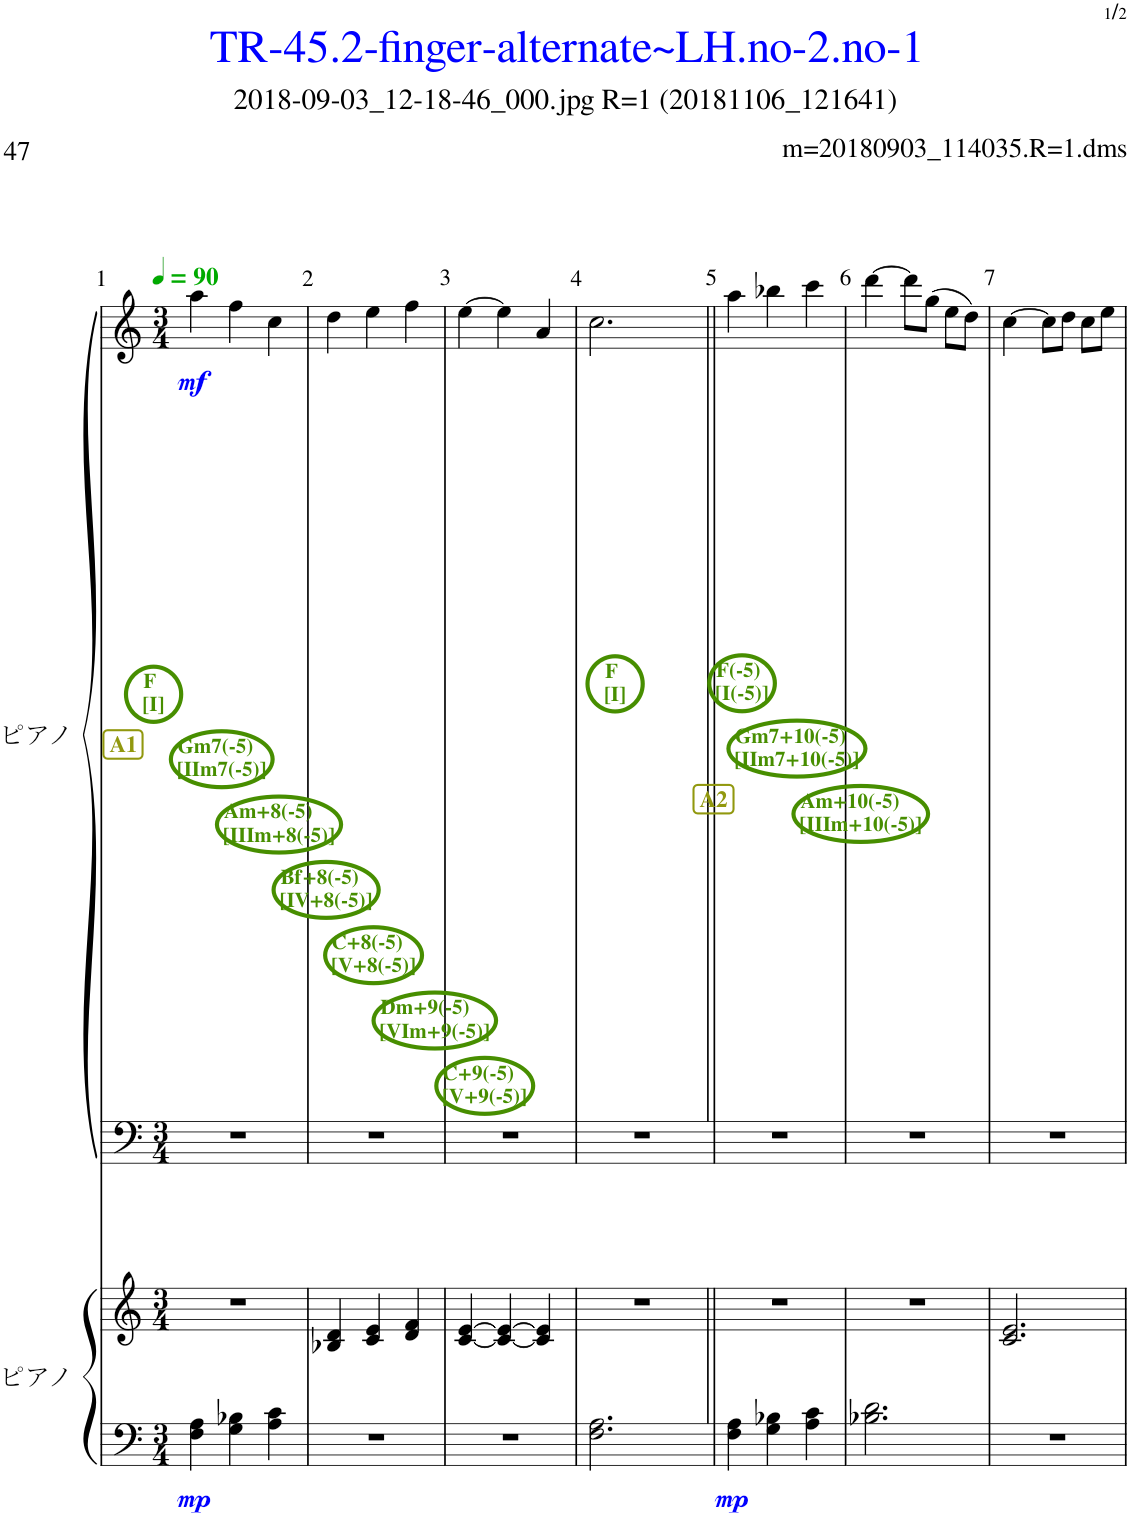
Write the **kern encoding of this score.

**kern	**kern	**dynam	**kern	**kern	**dynam
*part2	*part2	*part2	*part1	*part1	*part1
*staff4	*staff3	*staff3/4	*staff2	*staff1	*staff1/2
*I"ピアノ	*	*	*I"ピアノ	*	*
*clefF4	*clefG2	*	*clefF4	*clefG2	*
*k[]	*k[]	*	*k[]	*k[]	*
*M3/4	*M3/4	*	*M3/4	*M3/4	*
*MM90	*MM90	*	*MM90	*MM90	*
!!LO:REH:place=s1:b:B:cj:color=#91980E:fs=11:t=A1
=1	=1	=1	=1	=1	=1
!	!	!	!	!LO:TX:b:B:color=#478E00:t=F	!
!	!	!	!	!LO:TX:b:t=[I]	!
!	!	!LO:DY:b=2	!	!	!LO:DY:b
4F\ 4A\	2.r	mp	2.r	4aa\	mf
!	!	!	!	!LO:TX:b:B:color=#478E00:t=Gm7(-5)	!
!	!	!	!	!LO:TX:b:t=[IIm7(-5)]	!
4G\ 4B-X\	.	.	.	4ff\	.
!	!	!	!	!LO:TX:b:B:color=#478E00:t=Am+8(-5)	!
!	!	!	!	!LO:TX:b:t=[IIIm+8(-5)]	!
4A\ 4c\	.	.	.	4cc\	.
=2	=2	=2	=2	=2	=2
!	!	!	!	!LO:TX:b:B:color=#478E00:t=Bf+8(-5)	!
!	!	!	!	!LO:TX:b:t=[IV+8(-5)]	!
2.r	4B-X/ 4d/	.	2.r	4dd\	.
!	!	!	!	!LO:TX:b:B:color=#478E00:t=C+8(-5)	!
!	!	!	!	!LO:TX:b:t=[V+8(-5)]	!
.	4c/ 4e/	.	.	4ee\	.
!	!	!	!	!LO:TX:b:B:color=#478E00:t=Dm+9(-5)	!
!	!	!	!	!LO:TX:b:t=[VIm+9(-5)]	!
.	4d/ 4f/	.	.	4ff\	.
=3	=3	=3	=3	=3	=3
!	!	!	!	!LO:TX:b:B:color=#478E00:t=C+9(-5)	!
!	!	!	!	!LO:TX:b:t=[V+9(-5)]	!
2.r	[4c/ [4e/	.	2.r	[4ee\	.
.	4c/_ 4e/_	.	.	4ee\]	.
.	4c/] 4e/]	.	.	4a/	.
=4	=4	=4	=4	=4	=4
!	!	!	!	!LO:TX:b:B:color=#478E00:t=F	!
!	!	!	!	!LO:TX:b:t=[I]	!
2.F\ 2.A\	2.r	.	2.r	2.cc\	.
!!LO:REH:place=s1:b:B:cj:color=#91980E:fs=11:t=A2
=5||	=5||	=5||	=5||	=5||	=5||
!	!	!	!	!LO:TX:b:B:color=#478E00:t=F(-5)	!
!	!	!	!	!LO:TX:b:t=[I(-5)]	!
!	!	!LO:DY:b=2	!	!	!
4F\ 4A\	2.r	mp	2.r	4aa\	.
!	!	!	!	!LO:TX:b:B:color=#478E00:t=Gm7+10(-5)	!
!	!	!	!	!LO:TX:b:t=[IIm7+10(-5)]	!
4G\ 4B-X\	.	.	.	4bb-X\	.
!	!	!	!	!LO:TX:b:B:color=#478E00:t=Am+10(-5)	!
!	!	!	!	!LO:TX:b:t=[IIIm+10(-5)]	!
4A\ 4c\	.	.	.	4ccc\	.
=6	=6	=6	=6	=6	=6
2.B-X\ 2.d\	2.r	.	2.r	[4ddd\	.
.	.	.	.	8ddd\L]	.
.	.	.	.	(8gg\J	.
.	.	.	.	8ee\L	.
.	.	.	.	8dd\J)	.
=7	=7	=7	=7	=7	=7
2.r	2.c/ 2.e/	.	2.r	[4cc\	.
.	.	.	.	8cc\L]	.
.	.	.	.	8dd\J	.
.	.	.	.	8cc\L	.
.	.	.	.	8ee\J	.
=	=	=	=	=	=
*-	*-	*-	*-	*-	*-
